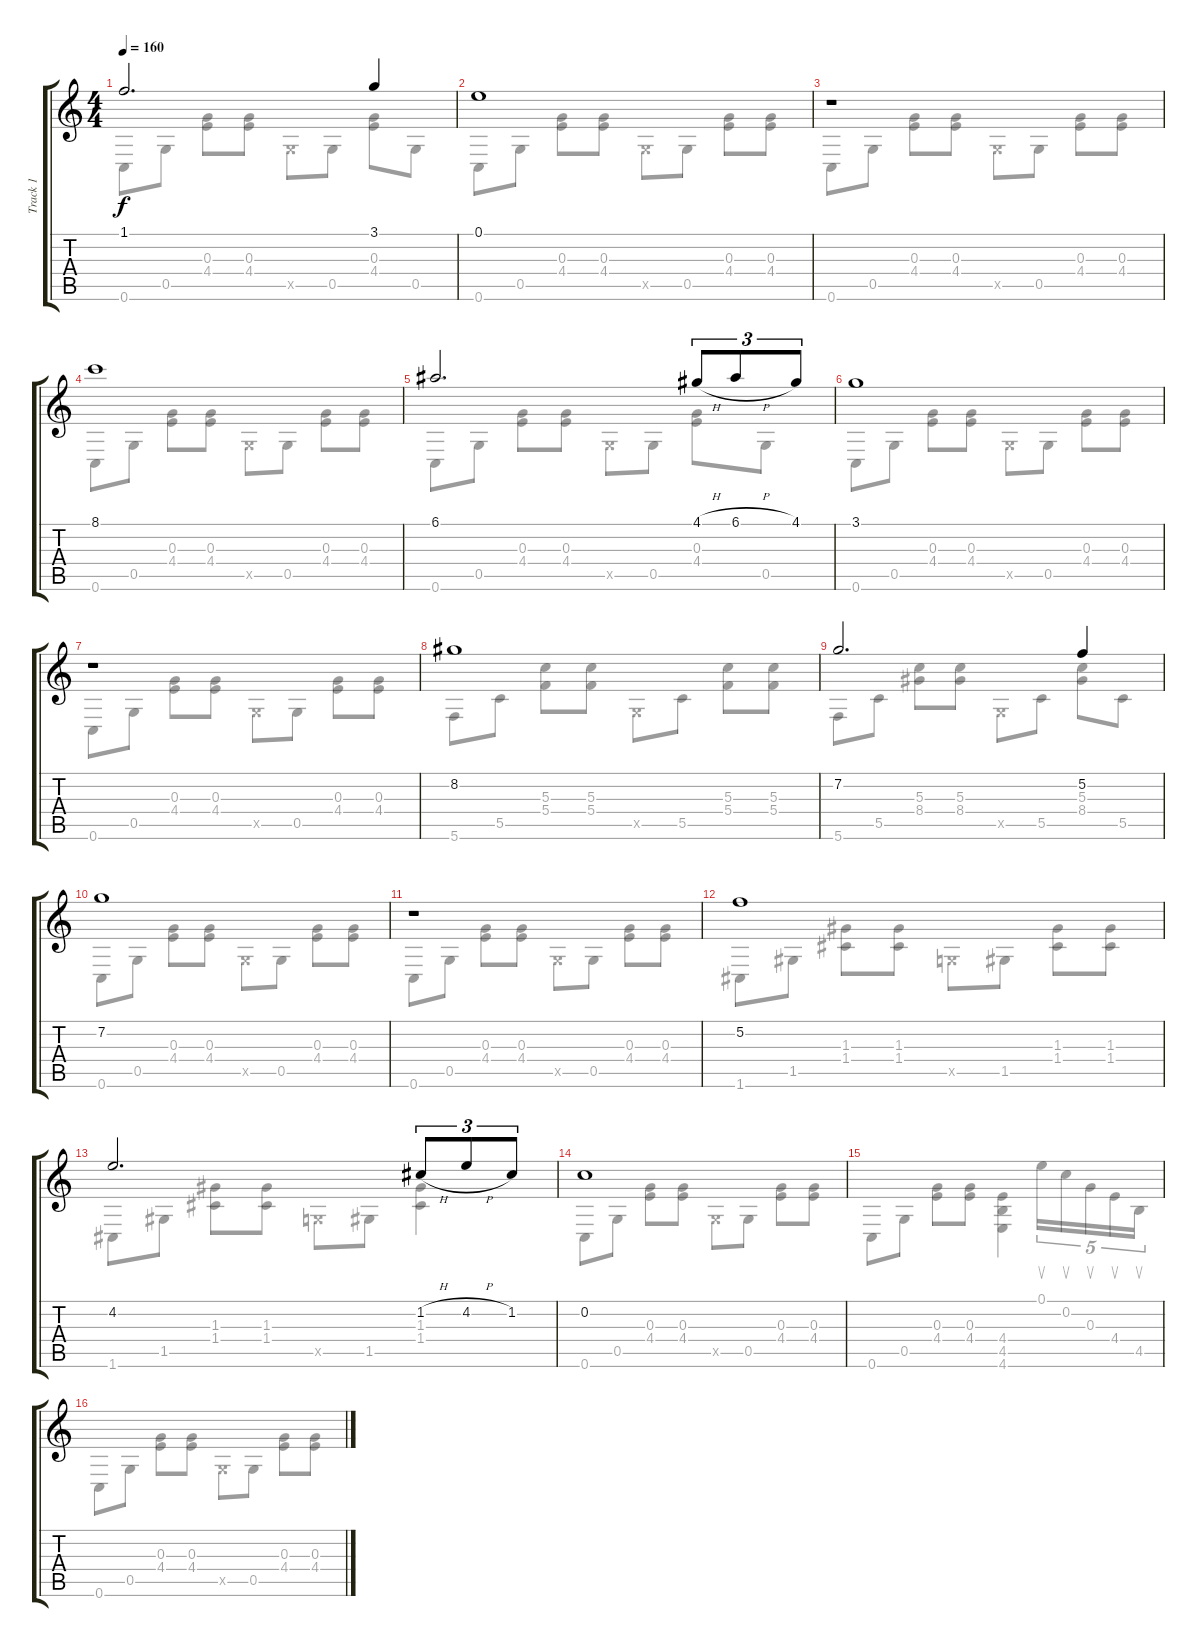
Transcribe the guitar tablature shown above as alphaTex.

\track ("Track 1" "Track 1") {instrument acousticguitarsteel}
\staff {score tabs}
\tuning (E4 C4 G3 C3 G2 C2) {hide}
\voice
\ts (4 4)
\tempo 160
\clef g2
\ks c
1.1.2{d dy f} 3.1.4 |
0.1.1 |
r.1 |
8.1.1 |
6.1.2{d} 4.1{h}.8{tu (3 2)} 6.1{h}.8{tu (3 2)} 4.1.8{tu (3 2)} |
3.1.1 |
r.1 |
8.2.1 |
7.2.2{d} 5.2.4 |
7.2.1 |
r.1 |
5.2.1 |
4.2.2{d} 1.2{h}.8{tu (3 2)} 4.2{h}.8{tu (3 2)} 1.2.8{tu (3 2)} |
0.2.1 |
|
\voice
\clef g2
\ottava regular
\simile none
\ks c
0.6.8{dy f} 0.5.8 (0.3 4.4).8 (0.3 4.4).8 0.5{x}.8 0.5.8 (0.3 4.4).8 0.5.8 |
0.6.8 0.5.8 (0.3 4.4).8 (0.3 4.4).8 0.5{x}.8 0.5.8 (0.3 4.4).8 (0.3 4.4).8 |
0.6.8 0.5.8 (0.3 4.4).8 (0.3 4.4).8 0.5{x}.8 0.5.8 (0.3 4.4).8 (0.3 4.4).8 |
0.6.8 0.5.8 (0.3 4.4).8 (0.3 4.4).8 0.5{x}.8 0.5.8 (0.3 4.4).8 (0.3 4.4).8 |
0.6.8 0.5.8 (0.3 4.4).8 (0.3 4.4).8 0.5{x}.8 0.5.8 (0.3 4.4).8 0.5.8 |
0.6.8 0.5.8 (0.3 4.4).8 (0.3 4.4).8 0.5{x}.8 0.5.8 (0.3 4.4).8 (0.3 4.4).8 |
0.6.8 0.5.8 (0.3 4.4).8 (0.3 4.4).8 0.5{x}.8 0.5.8 (0.3 4.4).8 (0.3 4.4).8 |
5.6.8 5.5.8 (5.3 5.4).8 (5.3 5.4).8 0.5{x}.8 5.5.8 (5.3 5.4).8 (5.3 5.4).8 |
5.6.8 5.5.8 (5.3 8.4).8 (5.3 8.4).8 0.5{x}.8 5.5.8 (5.3 8.4).8 5.5.8 |
0.6.8 0.5.8 (0.3 4.4).8 (0.3 4.4).8 0.5{x}.8 0.5.8 (0.3 4.4).8 (0.3 4.4).8 |
0.6.8 0.5.8 (0.3 4.4).8 (0.3 4.4).8 0.5{x}.8 0.5.8 (0.3 4.4).8 (0.3 4.4).8 |
1.6.8 1.5.8 (1.3 1.4).8 (1.3 1.4).8 0.5{x}.8 1.5.8 (1.3 1.4).8 (1.3 1.4).8 |
1.6.8 1.5.8 (1.3 1.4).8 (1.3 1.4).8 0.5{x}.8 1.5.8 (1.3 1.4).4 |
0.6.8 0.5.8 (0.3 4.4).8 (0.3 4.4).8 0.5{x}.8 0.5.8 (0.3 4.4).8 (0.3 4.4).8 |
0.6.8 0.5.8 (0.3 4.4).8 (0.3 4.4).8 (4.4 4.5 4.6).4 0.1.16{su tu (5 4)} 0.2.16{su tu (5 4)} 0.3.16{su tu (5 4)} 4.4.16{su tu (5 4)} 4.5.16{su tu (5 4)} |
0.6.8 0.5.8 (0.3 4.4).8 (0.3 4.4).8 0.5{x}.8 0.5.8 (0.3 4.4).8 (0.3 4.4).8
